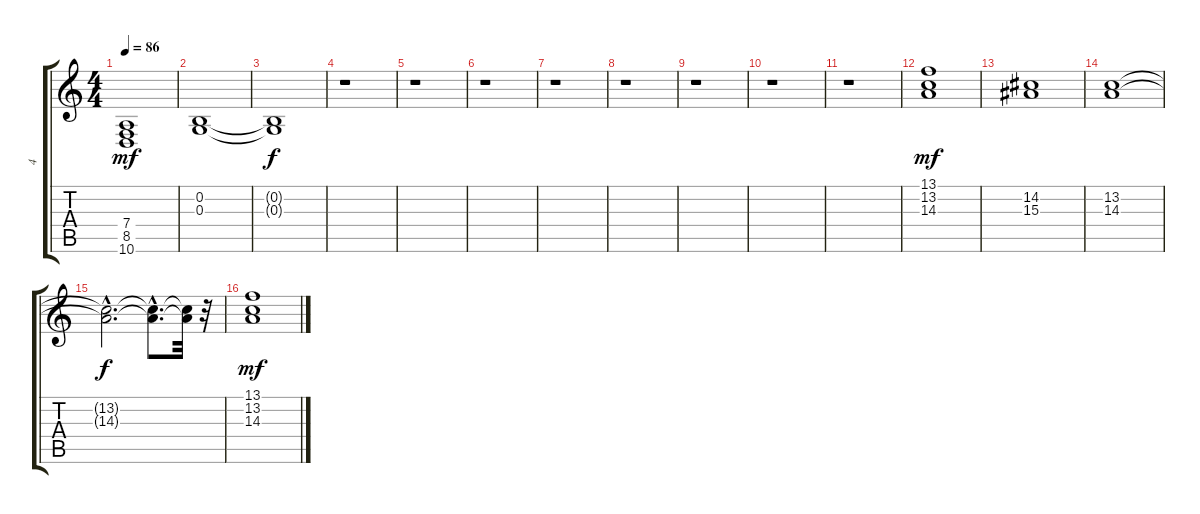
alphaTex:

\track ("4" "4") {instrument stringensemble1}
\staff {score tabs}
\tuning (E4 B3 G3 D3 A2 E2) {hide}
\ts (4 4)
\tempo 86
\clef g2
\ks c
(7.4 8.5 10.6).1{dy mf} |
(0.2 0.3).1 |
(0.2{t} 0.3{t}).1{dy f} |
r.1 |
r.1 |
r.1 |
r.1 |
r.1 |
r.1 |
r.1 |
r.1 |
(13.1 13.2 14.3).1{dy mf balance 8} |
(14.2 15.3).1 |
(13.2 14.3).1 |
(13.2{hac t} 14.3{hac t}).2{d dy f} (13.2{hac t} 14.3{hac t}).8{d} (13.2{t} 14.3{t}).32 r.32 |
(13.1 13.2 14.3).1{dy mf}
